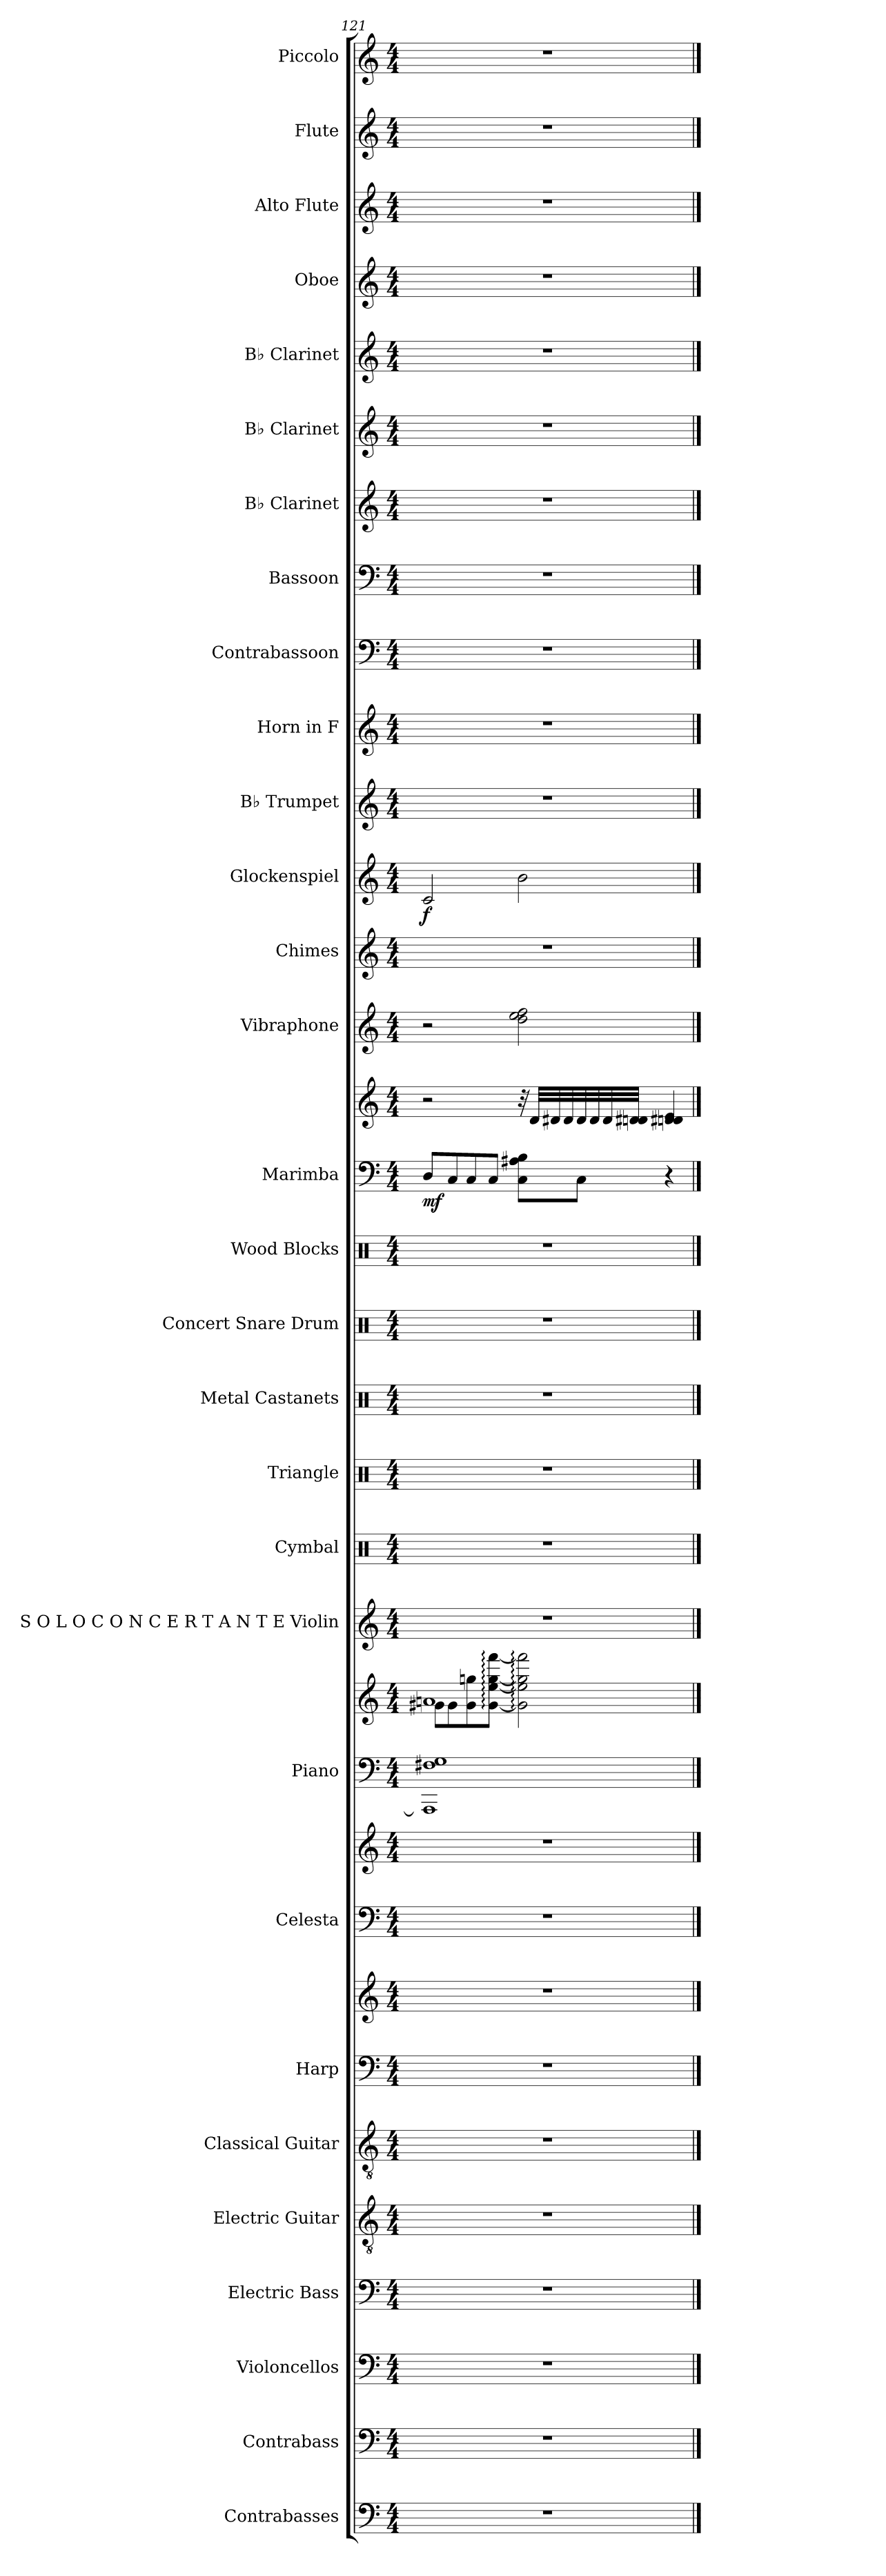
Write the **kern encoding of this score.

**kern	**kern	**kern	**kern	**kern	**kern	**kern	**kern	**kern	**kern	**kern	**kern	**kern	**kern	**kern	**kern	**kern	**kern	**kern	**kern	**dynam	**kern	**kern	**kern	**dynam	**kern	**kern	**kern	**kern	**kern	**kern	**kern	**kern	**kern	**kern	**kern
*part30	*part29	*part28	*part27	*part26	*part25	*part24	*part24	*part23	*part23	*part22	*part22	*part21	*part20	*part19	*part18	*part17	*part16	*part15	*part15	*part15	*part14	*part13	*part12	*part12	*part11	*part10	*part9	*part8	*part7	*part6	*part5	*part4	*part3	*part2	*part1
*staff34	*staff33	*staff32	*staff31	*staff30	*staff29	*staff28	*staff27	*staff26	*staff25	*staff24	*staff23	*staff22	*staff21	*staff20	*staff19	*staff18	*staff17	*staff16	*staff15	*staff15/16	*staff14	*staff13	*staff12	*staff12	*staff11	*staff10	*staff9	*staff8	*staff7	*staff6	*staff5	*staff4	*staff3	*staff2	*staff1
*I"Contrabasses	*I"Contrabass	*I"Violoncellos	*I"Electric Bass	*I"Electric Guitar	*I"Classical Guitar	*I"Harp	*	*I"Celesta	*	*I"Piano	*	*I"S  O  L  O   C O N C E R T A N T E    Violin	*I"Cymbal	*I"Triangle	*I"Metal Castanets	*I"Concert Snare Drum	*I"Wood Blocks	*I"Marimba	*	*	*I"Vibraphone	*I"Chimes	*I"Glockenspiel	*	*I"B♭ Trumpet	*I"Horn in F	*I"Contrabassoon	*I"Bassoon	*I"B♭ Clarinet	*I"B♭ Clarinet	*I"B♭ Clarinet	*I"Oboe	*I"Alto Flute	*I"Flute	*I"Piccolo
*I'Cbs.	*I'Cb.	*I'Vcs.	*I'El. B.	*I'El. Guit.	*I'Guit.	*I'Hrp.	*	*I'Cel.	*	*I'Pno.	*	*I'S  O  L   O    Vln.	*I'Cym.	*I'Trgl.	*I'Met. Cst.	*I'Con. Sn.	*I'Wd. Bl.	*I'Mrm.	*	*	*I'Vib.	*I'Cme.	*I'Glock.	*	*I'B♭ Tpt.	*	*I'Cbsn.	*I'Bsn.	*I'B♭ Cl.	*I'B♭ Cl.	*I'B♭ Cl.	*I'Ob.	*I'A. Fl.	*I'Fl.	*I'Picc.
!!LO:LB:g=z
*clefF4	*clefF4	*clefF4	*clefF4	*clefGv2	*clefGv2	*clefF4	*clefG2	*clefF4	*clefG2	*clefF4	*clefG2	*clefG2	*clefX	*clefX	*clefX	*clefX	*clefX	*clefF4	*clefG2	*	*clefG2	*clefG2	*clefG2	*	*clefG2	*clefG2	*clefF4	*clefF4	*clefG2	*clefG2	*clefG2	*clefG2	*clefG2	*clefG2	*clefG2
*ITrd7c12	*ITrd7c12	*	*ITrd7c12	*	*	*	*	*ITrd-7c-12	*ITrd-7c-12	*	*	*	*	*	*	*	*	*	*	*	*	*	*ITrd-14c-24	*	*ITrd1c2	*ITrd4c7	*ITrd7c12	*	*ITrd1c2	*ITrd1c2	*ITrd1c2	*	*ITrd3c5	*	*ITrd-7c-12
*k[]	*k[]	*k[]	*k[]	*k[]	*k[]	*k[]	*k[]	*k[]	*k[]	*k[]	*k[]	*k[]	*k[]	*k[]	*k[]	*k[]	*k[]	*k[]	*k[]	*	*k[]	*k[]	*k[]	*	*k[b-e-]	*k[b-]	*k[]	*k[]	*k[b-e-]	*k[b-e-]	*k[b-e-]	*k[]	*k[f#]	*k[]	*k[]
*M4/4	*M4/4	*M4/4	*M4/4	*M4/4	*M4/4	*M4/4	*M4/4	*M4/4	*M4/4	*M4/4	*M4/4	*M4/4	*M4/4	*M4/4	*M4/4	*M4/4	*M4/4	*M4/4	*M4/4	*	*M4/4	*M4/4	*M4/4	*	*M4/4	*M4/4	*M4/4	*M4/4	*M4/4	*M4/4	*M4/4	*M4/4	*M4/4	*M4/4	*M4/4
=121	=121	=121	=121	=121	=121	=121	=121	=121	=121	=121	=121	=121	=121	=121	=121	=121	=121	=121	=121	=121	=121	=121	=121	=121	=121	=121	=121	=121	=121	=121	=121	=121	=121	=121	=121
*	*	*	*	*	*	*	*	*	*	*	*^	*	*	*	*	*	*	*	*	*	*	*	*	*	*	*	*	*	*	*	*	*	*	*	*
!	!	!	!	!	!	!	!	!	!	!	!	!	!	!	!	!	!	!	!	!	!LO:DY:b=2	!	!	!	!LO:DY:b	!	!	!	!	!	!	!	!	!	!	!
1r	1r	1r	1r	1r	1r	1r	1r	1r	1r	1AAA#] 1F#X 1G	1an	8g#X\L	1r	1r	1r	1r	1r	1r	8D/L	2r	mf	2r	1r	2ccc/	f	1r	1r	1r	1r	1r	1r	1r	1r	1r	1r	1r
.	.	.	.	.	.	.	.	.	.	.	.	8g#\	.	.	.	.	.	.	8C/	.	.	.	.	.	.	.	.	.	.	.	.	.	.	.	.	.
.	.	.	.	.	.	.	.	.	.	.	.	8g#\ 8ggn\	.	.	.	.	.	.	8C/	.	.	.	.	.	.	.	.	.	.	.	.	.	.	.	.	.
.	.	.	.	.	.	.	.	.	.	.	.	[8g#\: [8ee\: [8gg\: [8fff\:J	.	.	.	.	.	.	8C/J	.	.	.	.	.	.	.	.	.	.	.	.	.	.	.	.	.
.	.	.	.	.	.	.	.	.	.	.	.	2g#\]: 2ee\]: 2gg\]: 2fff\]:	.	.	.	.	.	.	8C\ 8A#X\ 8B\L	32r	.	2dd\ 2ee\ 2ff\	.	2bbb\	.	.	.	.	.	.	.	.	.	.	.	.
.	.	.	.	.	.	.	.	.	.	.	.	.	.	.	.	.	.	.	.	32d/LLL	.	.	.	.	.	.	.	.	.	.	.	.	.	.	.	.
.	.	.	.	.	.	.	.	.	.	.	.	.	.	.	.	.	.	.	.	32d#X/	.	.	.	.	.	.	.	.	.	.	.	.	.	.	.	.
.	.	.	.	.	.	.	.	.	.	.	.	.	.	.	.	.	.	.	.	32d#/	.	.	.	.	.	.	.	.	.	.	.	.	.	.	.	.
.	.	.	.	.	.	.	.	.	.	.	.	.	.	.	.	.	.	.	8C\J	32d#/	.	.	.	.	.	.	.	.	.	.	.	.	.	.	.	.
.	.	.	.	.	.	.	.	.	.	.	.	.	.	.	.	.	.	.	.	32d#/	.	.	.	.	.	.	.	.	.	.	.	.	.	.	.	.
.	.	.	.	.	.	.	.	.	.	.	.	.	.	.	.	.	.	.	.	32d#/	.	.	.	.	.	.	.	.	.	.	.	.	.	.	.	.
.	.	.	.	.	.	.	.	.	.	.	.	.	.	.	.	.	.	.	.	32dn/ 32d#X/JJJ	.	.	.	.	.	.	.	.	.	.	.	.	.	.	.	.
.	.	.	.	.	.	.	.	.	.	.	.	.	.	.	.	.	.	.	4r	4dn/ 4d#X/ 4e/	.	.	.	.	.	.	.	.	.	.	.	.	.	.	.	.
*	*	*	*	*	*	*	*	*	*	*	*v	*v	*	*	*	*	*	*	*	*	*	*	*	*	*	*	*	*	*	*	*	*	*	*	*	*
==	==	==	==	==	==	==	==	==	==	==	==	==	==	==	==	==	==	==	==	==	==	==	==	==	==	==	==	==	==	==	==	==	==	==	==
*-	*-	*-	*-	*-	*-	*-	*-	*-	*-	*-	*-	*-	*-	*-	*-	*-	*-	*-	*-	*-	*-	*-	*-	*-	*-	*-	*-	*-	*-	*-	*-	*-	*-	*-	*-
